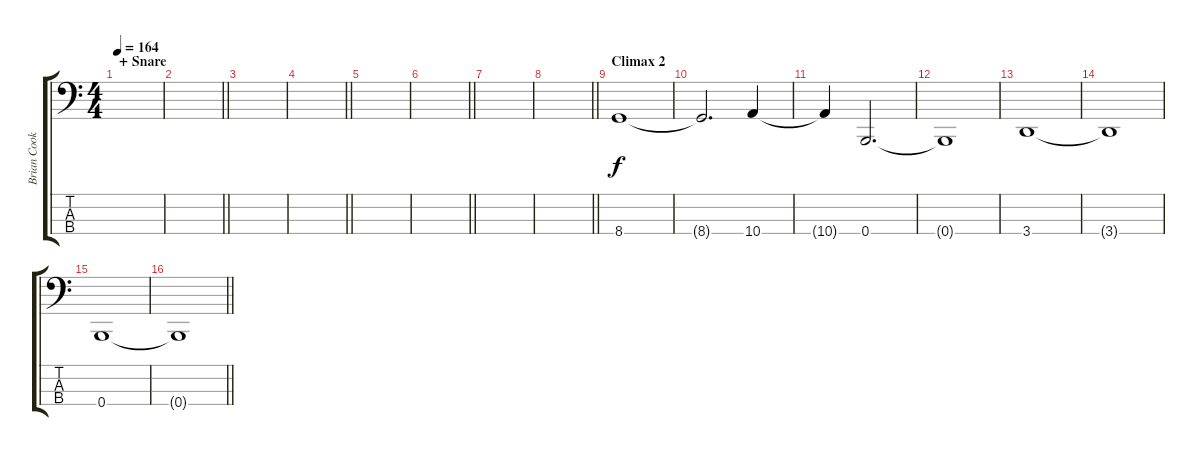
\track ("Brian Cook (4 String Bass)" "Brian Cook") {instrument electricbassfinger}
\staff {score tabs}
\tuning (D2 A1 E1 B0) {hide}
\ts (4 4)
\section ("" "+ Snare")
\tempo 164
\clef f4
\ks c
|
\barLineRight lightlight
|
\section ("" "")
|
\barLineRight lightlight
|
\section ("" "")
|
\barLineRight lightlight
|
\section ("" "")
|
\barLineRight lightlight
|
\section ("" "Climax 2")
8.4.1 |
8.4{t}.2{d} 10.4.4 |
10.4{t}.4 0.4.2{d} |
0.4{t}.1 |
3.4.1 |
3.4{t}.1 |
0.4.1 |
\barLineRight lightlight
0.4{t}.1
